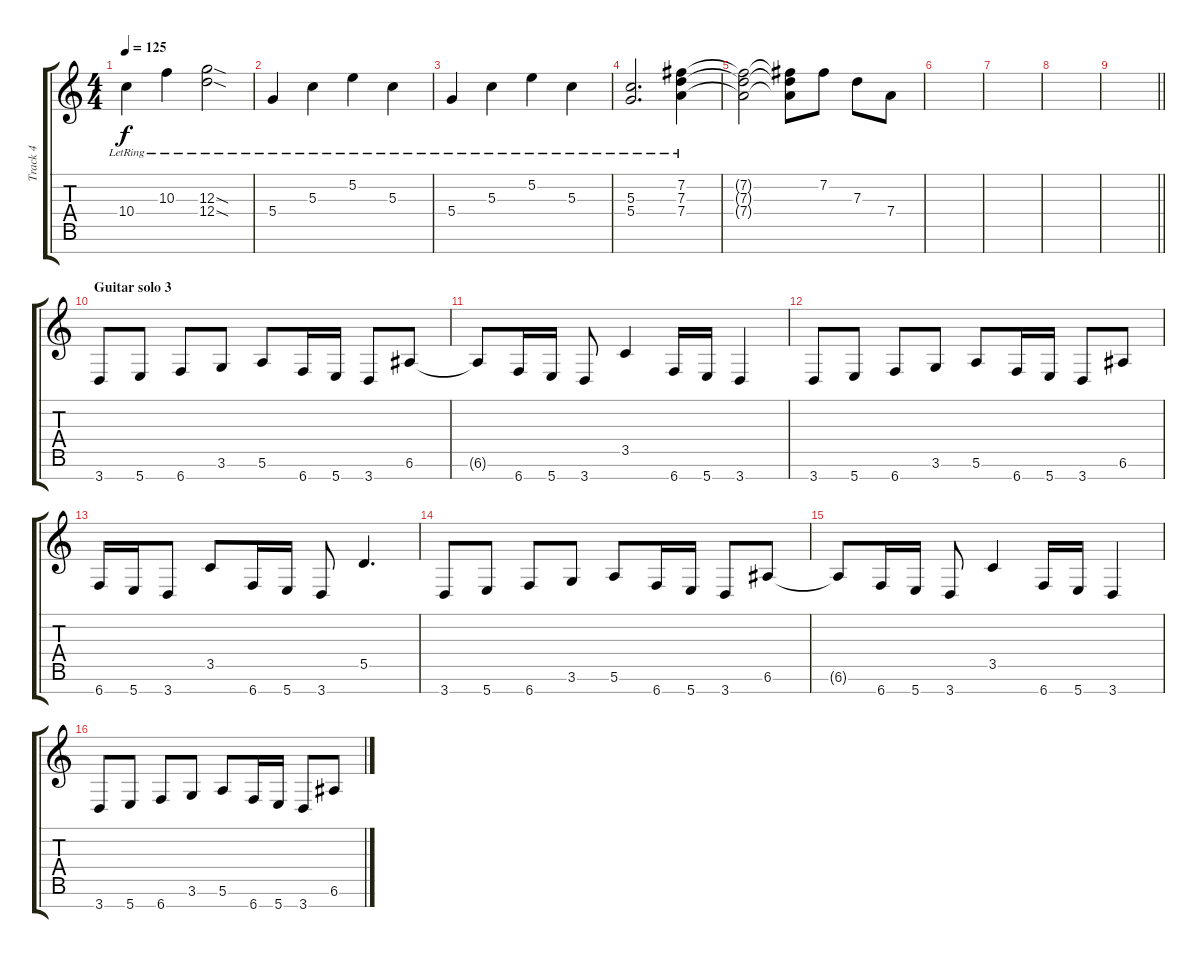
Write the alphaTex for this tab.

\track ("Track 4" "Track 4") {instrument distortionguitar}
\staff {score tabs}
\tuning (E4 B3 G3 D3 A2 E2 B1) {hide}
\ts (4 4)
\tempo 125
\clef g2
\ks c
10.4{lr}.4{dy f} 10.3{lr}.4 (12.3{sod lr} 12.4{sod lr}).2 |
5.4{lr}.4 5.3{lr}.4 5.2{lr}.4 5.3{lr}.4 |
5.4{lr}.4 5.3{lr}.4 5.2{lr}.4 5.3{lr}.4 |
(5.3{lr} 5.4{lr}).2{d} (7.2{lr} 7.3{lr} 7.4{lr}).4 |
(7.2{t} 7.3{t} 7.4{t}).2 (7.2{t} 7.3{t} 7.4{t}).8 7.2.8 7.3.8 7.4.8 |
|
|
|
\barLineRight lightlight
|
\section ("" "Guitar solo 3")
3.7.8 5.7.8 6.7.8 3.6.8 5.6.8 6.7.16 5.7.16 3.7.8 6.6.8 |
6.6{t}.8 6.7.16 5.7.16 3.7.8 3.5.4 6.7.16 5.7.16 3.7.4 |
3.7.8 5.7.8 6.7.8 3.6.8 5.6.8 6.7.16 5.7.16 3.7.8 6.6.8 |
6.7.16 5.7.16 3.7.8 3.5.8 6.7.16 5.7.16 3.7.8 5.5.4{d} |
3.7.8 5.7.8 6.7.8 3.6.8 5.6.8 6.7.16 5.7.16 3.7.8 6.6.8 |
6.6{t}.8 6.7.16 5.7.16 3.7.8 3.5.4 6.7.16 5.7.16 3.7.4 |
3.7.8 5.7.8 6.7.8 3.6.8 5.6.8 6.7.16 5.7.16 3.7.8 6.6.8
